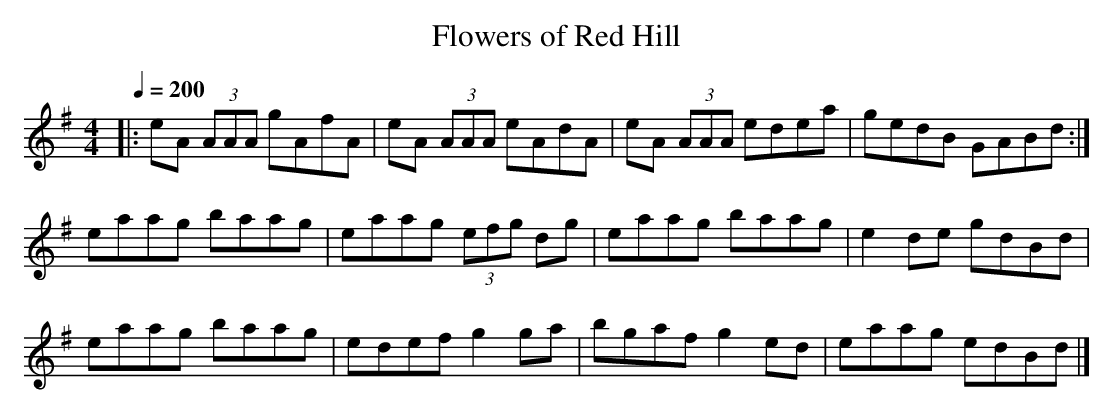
X:1
T:Flowers of Red Hill
M:4/4
L:1/8
Q:1/4=200
K:G
|:eA (3AAA gAfA|eA (3AAA eAdA|eA (3AAA edea|gedB GABd:|
eaag baag|eaag  (3efg dg|eaag baag|e2de gdBd|
eaag baag|edef g2ga|bgaf g2ed|eaag edBd|]
